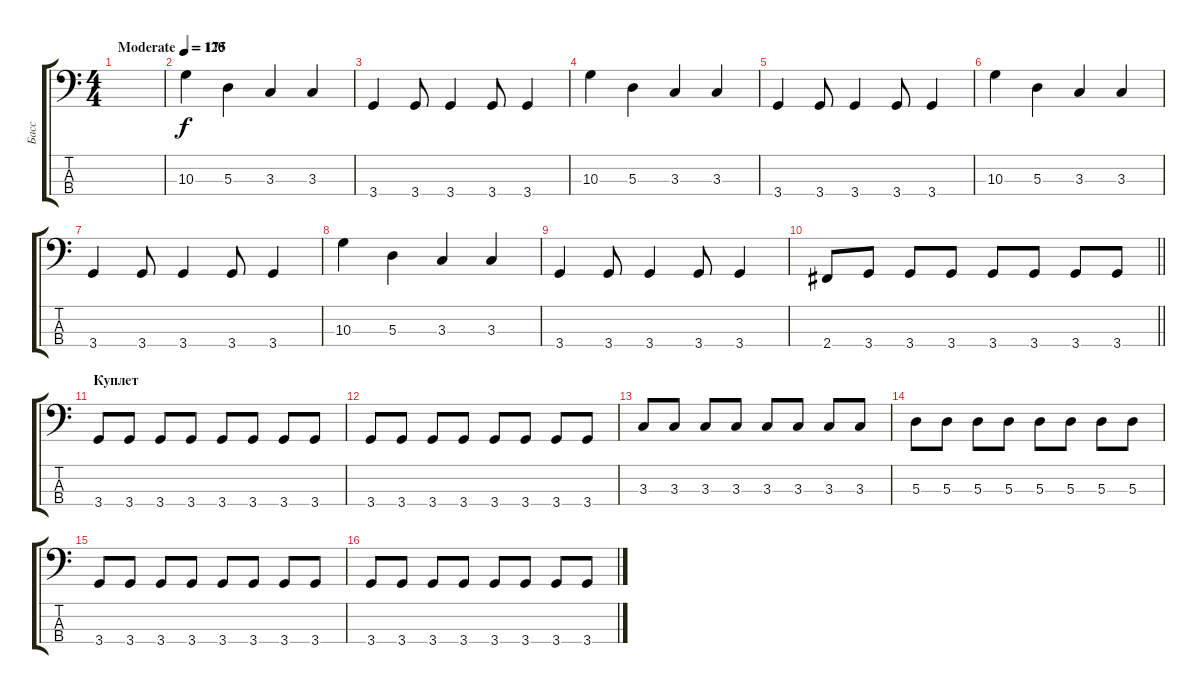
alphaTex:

\track ("Басс" "Басс") {instrument electricbassfinger}
\staff {score tabs}
\tuning (G2 D2 A1 E1) {hide}
\ts (4 4)
\tempo (120 "Moderate")
\clef f4
\ks c
|
\tempo 175
10.3.4 5.3.4 3.3.4 3.3.4 |
3.4.4 3.4.8 3.4.4 3.4.8 3.4.4 |
10.3.4 5.3.4 3.3.4 3.3.4 |
3.4.4 3.4.8 3.4.4 3.4.8 3.4.4 |
10.3.4 5.3.4 3.3.4 3.3.4 |
3.4.4 3.4.8 3.4.4 3.4.8 3.4.4 |
10.3.4 5.3.4 3.3.4 3.3.4 |
3.4.4 3.4.8 3.4.4 3.4.8 3.4.4 |
\barLineRight lightlight
2.4.8 3.4.8 3.4.8 3.4.8 3.4.8 3.4.8 3.4.8 3.4.8 |
\section ("" "Куплет")
3.4.8 3.4.8 3.4.8 3.4.8 3.4.8 3.4.8 3.4.8 3.4.8 |
3.4.8 3.4.8 3.4.8 3.4.8 3.4.8 3.4.8 3.4.8 3.4.8 |
3.3.8 3.3.8 3.3.8 3.3.8 3.3.8 3.3.8 3.3.8 3.3.8 |
5.3.8 5.3.8 5.3.8 5.3.8 5.3.8 5.3.8 5.3.8 5.3.8 |
3.4.8 3.4.8 3.4.8 3.4.8 3.4.8 3.4.8 3.4.8 3.4.8 |
3.4.8 3.4.8 3.4.8 3.4.8 3.4.8 3.4.8 3.4.8 3.4.8
